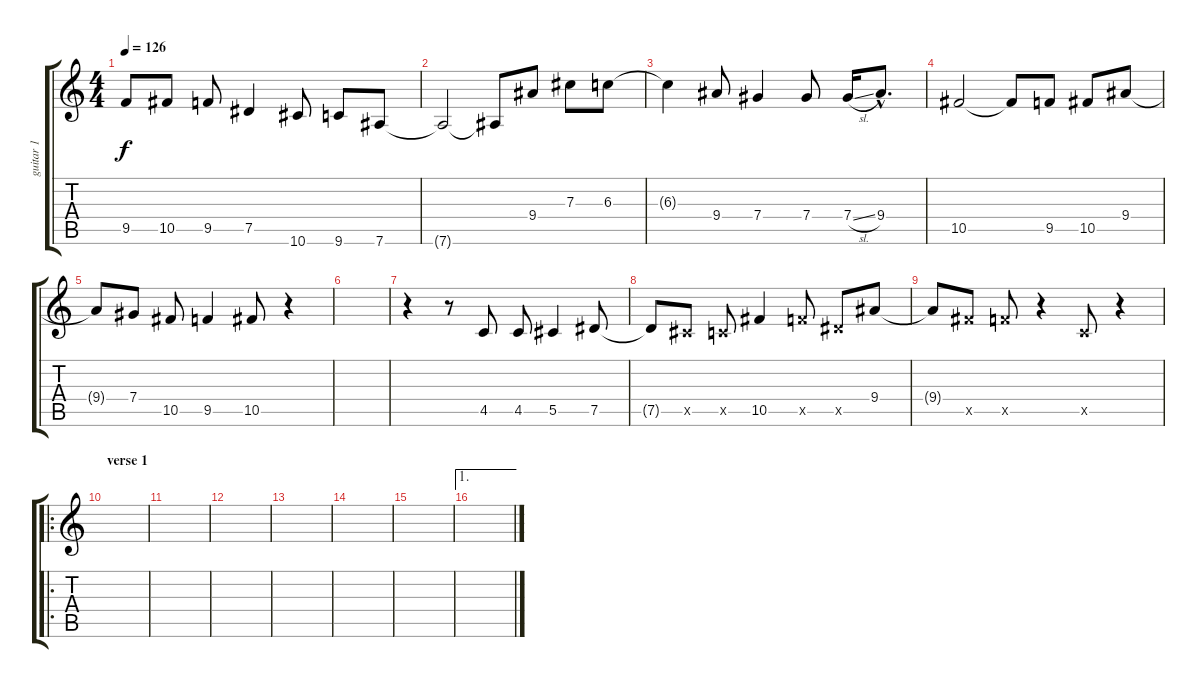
\track ("guitar 1" "guitar 1") {instrument distortionguitar}
\staff {score tabs}
\tuning (Eb4 Bb3 Gb3 Db3 Ab2 Eb2) {hide}
\ts (4 4)
\tempo 126
\clef g2
\ks c
9.5{t}.8{dy f} 10.5.8 9.5.8 7.5.4 10.6.8 9.6.8 7.6.8 |
7.6{t}.2 7.6{t}.8 9.4.8 7.3.8 6.3.8 |
6.3{t}.4 9.4.8 7.4.4 7.4.8 7.4{sl}.16 9.4{hac}.8{d} |
10.5.2 10.5{t}.8 9.5.8 10.5.8 9.4.8 |
9.4{t}.8 7.4.8 10.5.8 9.5.4 10.5.8 r.4 |
|
r.4 r.8 4.5.8 4.5.8 5.5.4 7.5.8 |
7.5{t}.8 5.5{x}.8 4.5{x}.8 10.5.4 9.5{x}.8 7.5{x}.8 9.4.8 |
9.4{t}.8 10.5{x}.8 9.5{x}.8 r.4 4.5{x}.8 r.4 |
\ro
\section ("" "verse 1")
|
|
|
|
|
|
\ae 1
